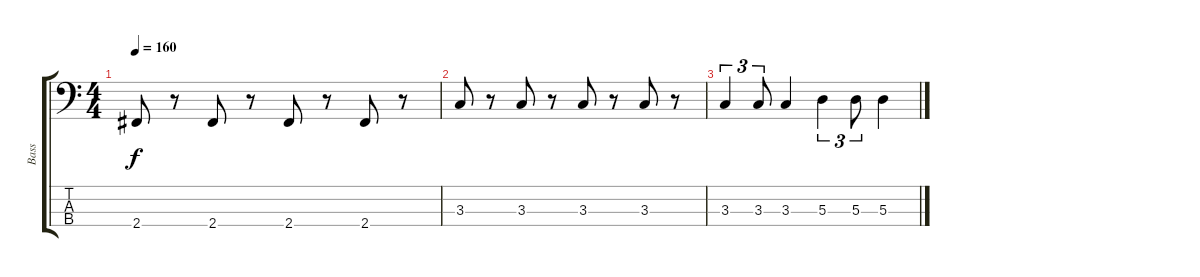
\track ("Bass" "Bass") {instrument electricbassfinger}
\staff {score tabs}
\tuning (G2 D2 A1 E1) {hide}
\ts (4 4)
\tempo 160
\clef f4
\ks c
2.4.8{dy f} r.8 2.4.8 r.8 2.4.8 r.8 2.4.8 r.8 |
3.3.8 r.8 3.3.8 r.8 3.3.8 r.8 3.3.8 r.8 |
3.3.4{tu (3 2)} 3.3.8{tu (3 2)} 3.3.4 5.3.4{tu (3 2)} 5.3.8{tu (3 2)} 5.3.4
